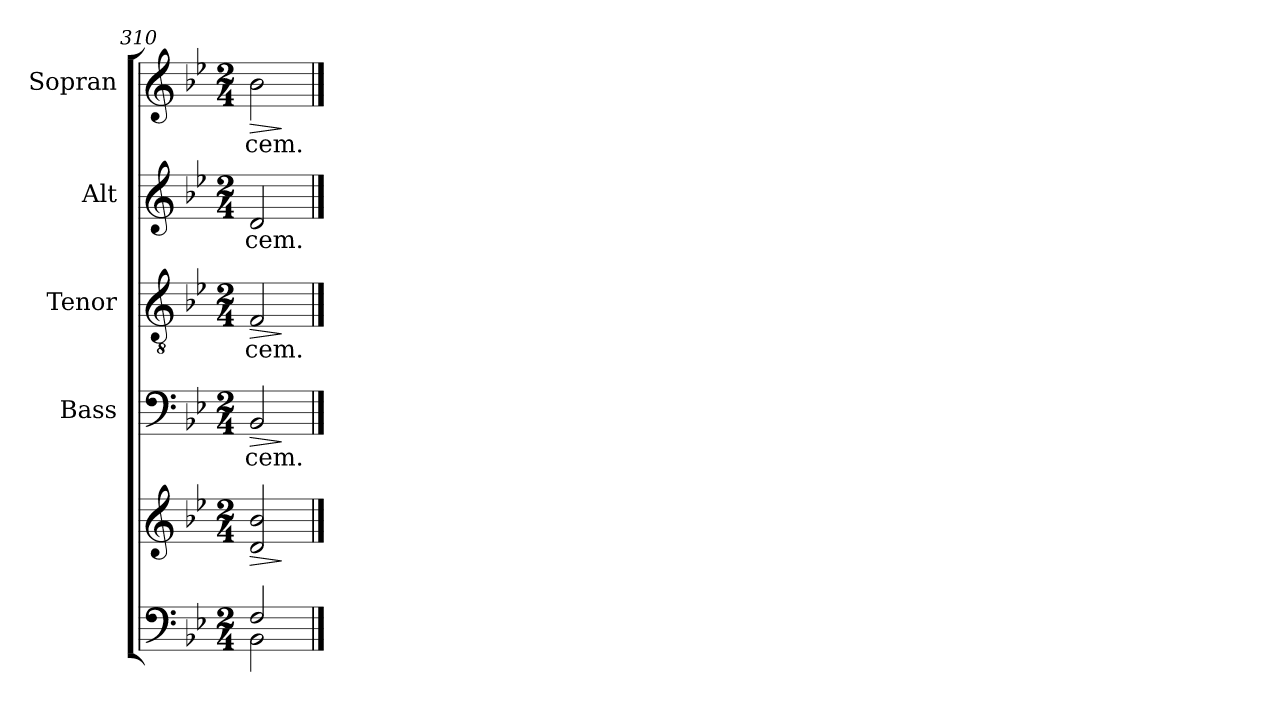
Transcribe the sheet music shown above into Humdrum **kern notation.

**kern	**kern	**dynam	**kern	**text	**dynam	**kern	**text	**dynam	**kern	**text	**kern	**text	**dynam
*part5	*part5	*part5	*part4	*part4	*part4	*part3	*part3	*part3	*part2	*part2	*part1	*part1	*part1
*staff6	*staff5	*staff5/6	*staff4	*staff4	*staff4	*staff3	*staff3	*staff3	*staff2	*staff2	*staff1	*staff1	*staff1
*	*	*	*I"Bass	*	*	*I"Tenor	*	*	*I"Alt	*	*I"Sopran	*	*
*	*	*	*I'B.	*	*	*I'T.	*	*	*I'A.	*	*I'S.	*	*
*clefF4	*clefG2	*	*clefF4	*	*	*clefGv2	*	*	*clefG2	*	*clefG2	*	*
*k[b-e-]	*k[b-e-]	*	*k[b-e-]	*	*	*k[b-e-]	*	*	*k[b-e-]	*	*k[b-e-]	*	*
*B-:	*B-:	*	*B-:	*	*	*B-:	*	*	*B-:	*	*B-:	*	*
*M2/4	*M2/4	*	*M2/4	*	*	*M2/4	*	*	*M2/4	*	*M2/4	*	*
=310	=310	=310	=310	=310	=310	=310	=310	=310	=310	=310	=310	=310	=310
*^	*	*	*	*	*	*	*	*	*	*	*	*	*
!	!	!	!LO:HP:b	!	!LO:LY:b	!LO:HP:b	!	!LO:LY:b	!LO:HP:b	!	!LO:LY:b	!	!LO:LY:b	!LO:HP:b
2F/	2BB-\	2d/ 2b-/	>	2BB-/	-cem.	>	2F/	-cem.	>	2d/	-cem.	2b-\	-cem.	>
*v	*v	*	*	*	*	*	*	*	*	*	*	*	*	*
.	.	]	.	.	]	.	.	]	.	.	.	.	]
==	==	==	==	==	==	==	==	==	==	==	==	==	==
*-	*-	*-	*-	*-	*-	*-	*-	*-	*-	*-	*-	*-	*-
